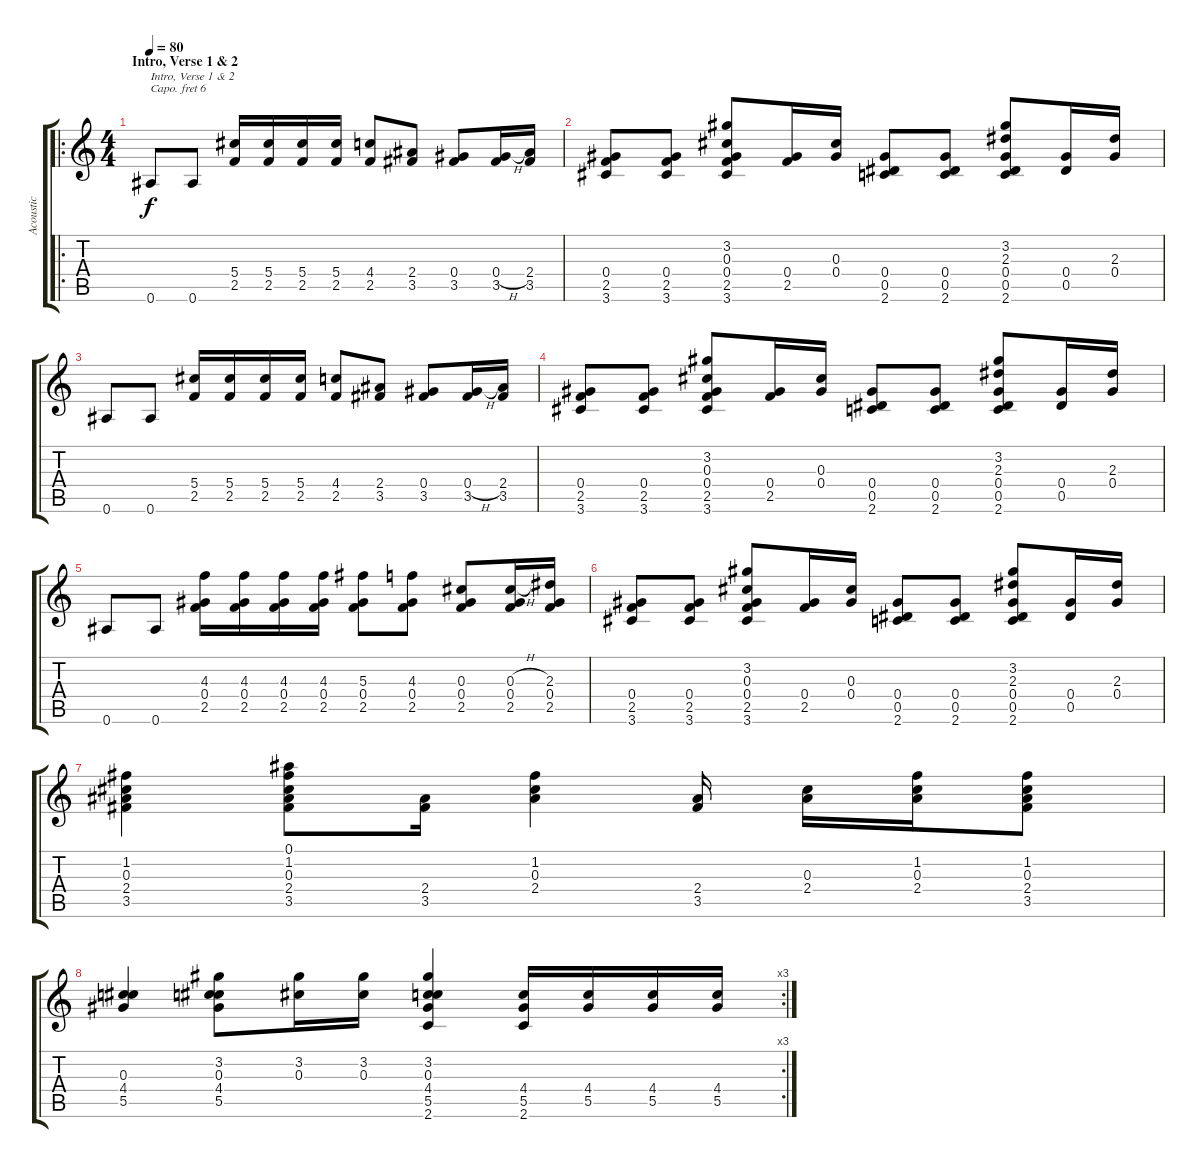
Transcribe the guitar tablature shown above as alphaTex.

\track ("Acoustic" "Acoustic") {instrument acousticguitarnylon}
\staff {score tabs}
\capo 6
\tuning (E4 B3 G3 D3 A2 E2) {hide}
\ro
\ts (4 4)
\section ("" "Intro, Verse 1 & 2")
\tempo 80
\clef g2
\ks c
0.6.8{txt "Intro, Verse 1 & 2" dy f instrument acousticguitarnylon} 0.6.8 (5.4 2.5).16 (5.4 2.5).16 (5.4 2.5).16 (5.4 2.5).16 (4.4 2.5).8 (2.4 3.5).8 (0.4 3.5).8 (0.4{h} 3.5).16 (2.4 3.5).16 |
(0.4 2.5 3.6).8 (0.4 2.5 3.6).8 (3.2 0.3 0.4 2.5 3.6).8 (0.4 2.5).16 (0.3 0.4).16 (0.4 0.5 2.6).8 (0.4 0.5 2.6).8 (3.2 2.3 0.4 0.5 2.6).8 (0.4 0.5).16 (2.3 0.4).16 |
0.6.8 0.6.8 (5.4 2.5).16 (5.4 2.5).16 (5.4 2.5).16 (5.4 2.5).16 (4.4 2.5).8 (2.4 3.5).8 (0.4 3.5).8 (0.4{h} 3.5).16 (2.4 3.5).16 |
(0.4 2.5 3.6).8 (0.4 2.5 3.6).8 (3.2 0.3 0.4 2.5 3.6).8 (0.4 2.5).16 (0.3 0.4).16 (0.4 0.5 2.6).8 (0.4 0.5 2.6).8 (3.2 2.3 0.4 0.5 2.6).8 (0.4 0.5).16 (2.3 0.4).16 |
0.6.8 0.6.8 (4.3 0.4 2.5).16 (4.3 0.4 2.5).16 (4.3 0.4 2.5).16 (4.3 0.4 2.5).16 (5.3 0.4 2.5).8 (4.3 0.4 2.5).8 (0.3 0.4 2.5).8 (0.3{h} 0.4 2.5).16 (2.3 0.4 2.5).16 |
(0.4 2.5 3.6).8 (0.4 2.5 3.6).8 (3.2 0.3 0.4 2.5 3.6).8 (0.4 2.5).16 (0.3 0.4).16 (0.4 0.5 2.6).8 (0.4 0.5 2.6).8 (3.2 2.3 0.4 0.5 2.6).8 (0.4 0.5).16 (2.3 0.4).16 |
(1.2 0.3 2.4 3.5).4 (0.1 1.2 0.3 2.4 3.5).8 (2.4 3.5).16 (1.2 0.3 2.4).4 (2.4 3.5).16 (0.3 2.4).16 (1.2 0.3 2.4).16 (1.2 0.3 2.4 3.5).8 |
\rc 3
(0.3 4.4 5.5).4 (3.2 0.3 4.4 5.5).8 (3.2 0.3).16 (3.2 0.3).16 (3.2 0.3 4.4 5.5 2.6).4 (4.4 5.5 2.6).16 (4.4 5.5).16 (4.4 5.5).16 (4.4 5.5).16
